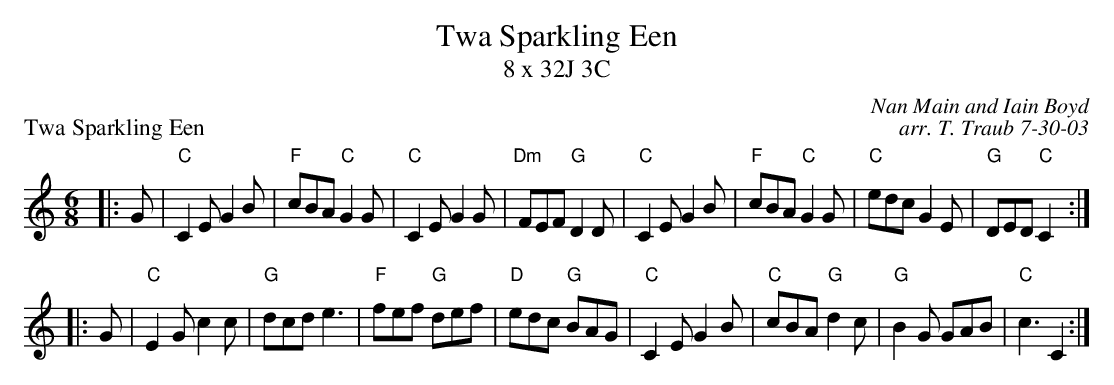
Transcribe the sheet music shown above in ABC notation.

X:1
T: Twa Sparkling Een
T: 8 x 32J 3C
P: Twa Sparkling Een
C: Nan Main and Iain Boyd
C: arr. T. Traub 7-30-03
M: 6/8
L: 1/8
K: C
|: G|"C"C2 E G2 B|"F"cBA "C"G2 G|"C"C2 E G2 G|"Dm"FEF "G"D2 D|"C"C2 E G2 B|"F"cBA "C"G2 G|"C"edc G2 E|"G"DED "C"C2 :|
|: G|"C"E2 G c2 c|"G"dcd e3|"F"fef "G"def|"D"edc "G"BAG|"C"C2 E G2 B|"C"cBA "G"d2 c|"G"B2 G GAB|"C"c3 C2 :|
